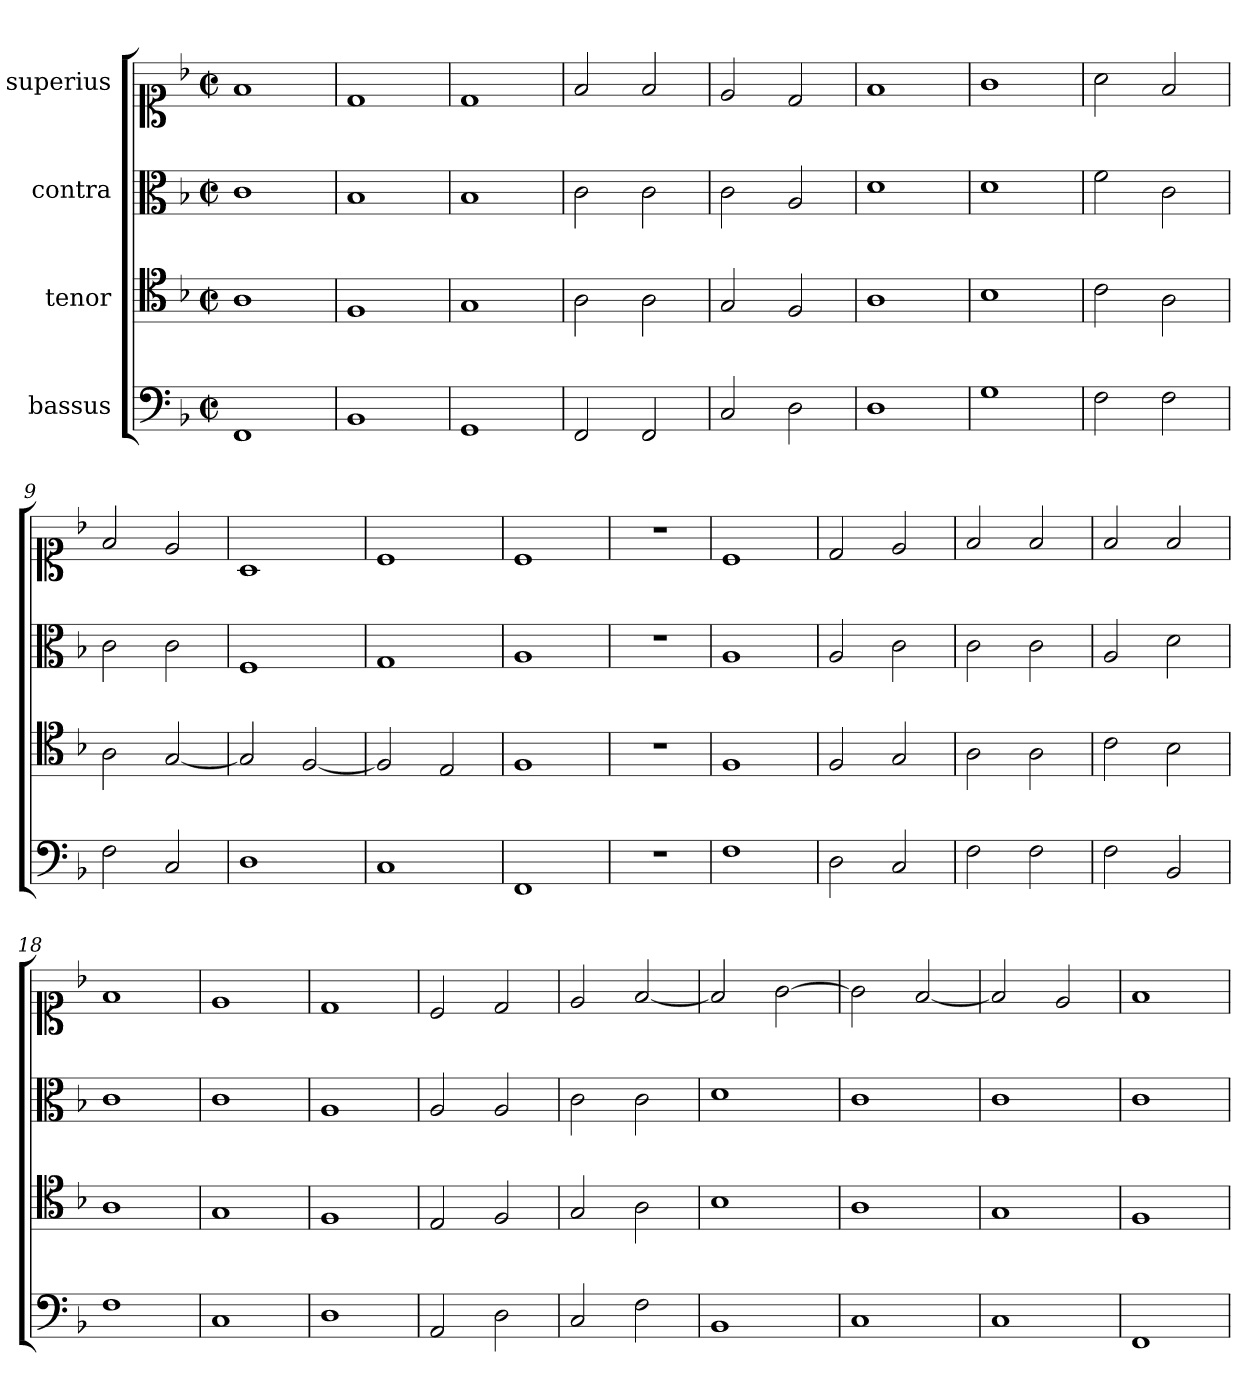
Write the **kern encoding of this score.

**kern	**kern	**kern	**kern
*part4	*part3	*part2	*part1
*staff4	*staff3	*staff2	*staff1
*I"bassus	*I"tenor	*I"contra	*I"superius
*clefF4	*clefC4	*clefC3	*clefC1
*k[b-]	*k[b-]	*k[b-]	*k[b-]
*M2/2	*M2/2	*M2/2	*M2/2
*met(c|)	*met(c|)	*met(c|)	*met(c|)
=1	=1	=1	=1
1FF	1A	1c	1f
=2	=2	=2	=2
1BB-	1F	1B-	1d
=3	=3	=3	=3
1GG	1G	1B-	1d
=4	=4	=4	=4
2FF	2A	2c	2f
2FF	2A	2c	2f
=5	=5	=5	=5
2C	2G	2c	2e
2D	2F	2A	2d
=6	=6	=6	=6
1D	1A	1d	1f
=7	=7	=7	=7
1G	1B-	1d	1g
=8	=8	=8	=8
2F	2c	2f	2a
2F	2A	2c	2f
=9	=9	=9	=9
2F	2A	2c	2f
2C	[2G	2c	2e
=10	=10	=10	=10
1D	2G]	1F	1A
.	[2F	.	.
=11	=11	=11	=11
1C	2F]	1G	1c
.	2E	.	.
=12	=12	=12	=12
1FF	1F	1A	1c
=13	=13	=13	=13
1r	1r	1r	1r
=14	=14	=14	=14
1F	1F	1A	1c
=15	=15	=15	=15
2D	2F	2A	2d
2C	2G	2c	2e
=16	=16	=16	=16
2F	2A	2c	2f
2F	2A	2c	2f
=17	=17	=17	=17
2F	2c	2A	2f
2BB-	2B-	2d	2f
=18	=18	=18	=18
1F	1A	1c	1f
=19	=19	=19	=19
1C	1G	1c	1e
=20	=20	=20	=20
1D	1F	1A	1d
=21	=21	=21	=21
2AA	2E	2A	2c
2D	2F	2A	2d
=22	=22	=22	=22
2C	2G	2c	2e
2F	2A	2c	[2f
=23	=23	=23	=23
1BB-	1B-	1d	2f]
.	.	.	[2g
=24	=24	=24	=24
1C	1A	1c	2g]
.	.	.	[2f
=25	=25	=25	=25
1C	1G	1c	2f]
.	.	.	2e
=26	=26	=26	=26
1FF	1F	1c	1f
=	=	=	=
*-	*-	*-	*-
